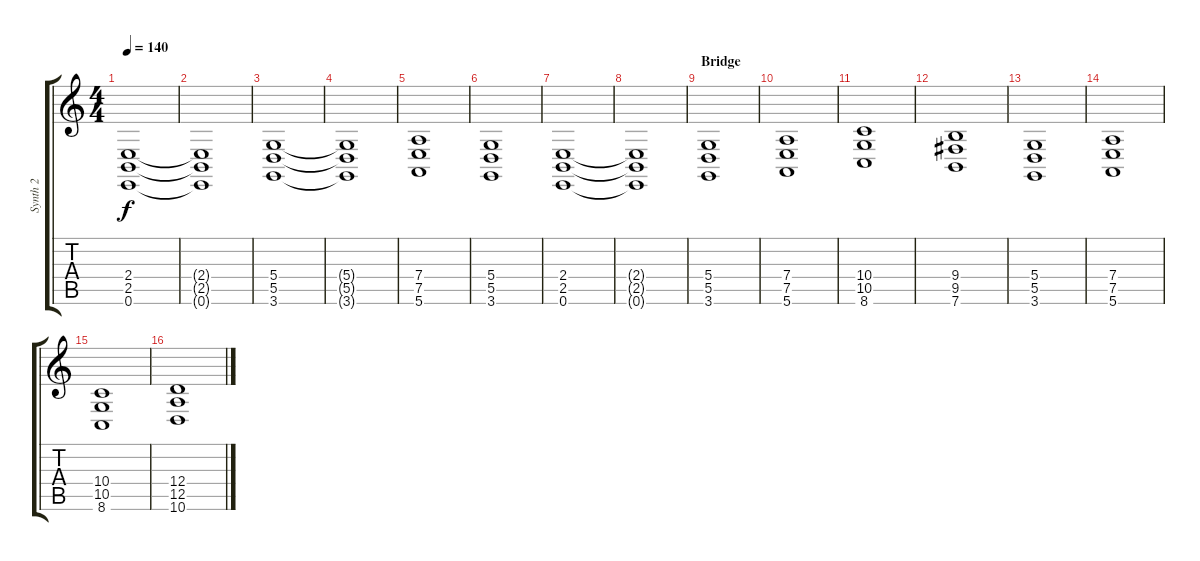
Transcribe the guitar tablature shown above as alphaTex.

\track ("Synth 2" "Synth 2") {instrument lead2sawtooth}
\staff {score tabs}
\tuning (E4 B3 G3 D3 A2 E2) {hide}
\ts (4 4)
\tempo 140
\clef g2
\ks c
(2.4 2.5 0.6).1{dy f} |
(2.4{t} 2.5{t} 0.6{t}).1 |
(5.4 5.5 3.6).1 |
(5.4{t} 5.5{t} 3.6{t}).1 |
(7.4 7.5 5.6).1 |
(5.4 5.5 3.6).1 |
(2.4 2.5 0.6).1 |
(2.4{t} 2.5{t} 0.6{t}).1 |
\section ("" "Bridge")
(5.4 5.5 3.6).1 |
(7.4 7.5 5.6).1 |
(10.4 10.5 8.6).1 |
(9.4 9.5 7.6).1 |
(5.4 5.5 3.6).1 |
(7.4 7.5 5.6).1 |
(10.4 10.5 8.6).1 |
(12.4 12.5 10.6).1
